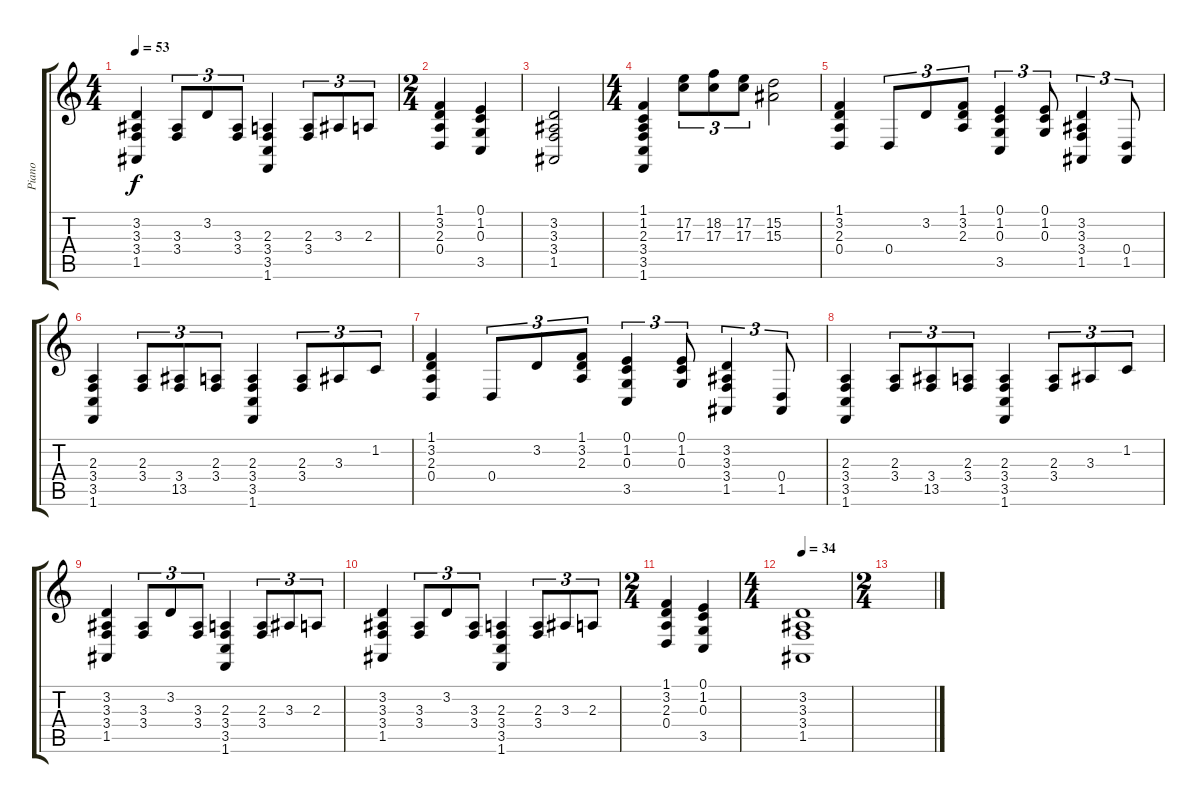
\track ("Piano" "Piano") {instrument acousticgrandpiano}
\staff {score tabs}
\tuning (E4 B3 G3 D3 A2 E2) {hide}
\ts (4 4)
\tempo 53
\clef g2
\ks c
(3.2 3.3 3.4 1.5).4{dy f} (3.3 3.4).8{tu (3 2)} 3.2.8{tu (3 2)} (3.3 3.4).8{tu (3 2)} (2.3 3.4 3.5 1.6).4 (2.3 3.4).8{tu (3 2)} 3.3.8{tu (3 2)} 2.3.8{tu (3 2)} |
\ts (2 4)
(1.1 3.2 2.3 0.4).4 (0.1 1.2 0.3 3.5).4 |
(3.2 3.3 3.4 1.5).2 |
\ts (4 4)
(1.1 1.2 2.3 3.4 3.5 1.6).4 (17.2 17.3).8{tu (3 2)} (18.2 17.3).8{tu (3 2)} (17.2 17.3).8{tu (3 2)} (15.2 15.3).2 |
(1.1 3.2 2.3 0.4).4 0.4.8{tu (3 2)} 3.2.8{tu (3 2)} (1.1 3.2 2.3).8{tu (3 2)} (0.1 1.2 0.3 3.5).4{tu (3 2)} (0.1 1.2 0.3).8{tu (3 2)} (3.2 3.3 3.4 1.5).4{tu (3 2)} (0.4 1.5).8{tu (3 2)} |
(2.3 3.4 3.5 1.6).4 (2.3 3.4).8{tu (3 2)} (3.4 13.5).8{tu (3 2)} (2.3 3.4).8{tu (3 2)} (2.3 3.4 3.5 1.6).4 (2.3 3.4).8{tu (3 2)} 3.3.8{tu (3 2)} 1.2.8{tu (3 2)} |
(1.1 3.2 2.3 0.4).4 0.4.8{tu (3 2)} 3.2.8{tu (3 2)} (1.1 3.2 2.3).8{tu (3 2)} (0.1 1.2 0.3 3.5).4{tu (3 2)} (0.1 1.2 0.3).8{tu (3 2)} (3.2 3.3 3.4 1.5).4{tu (3 2)} (0.4 1.5).8{tu (3 2)} |
(2.3 3.4 3.5 1.6).4 (2.3 3.4).8{tu (3 2)} (3.4 13.5).8{tu (3 2)} (2.3 3.4).8{tu (3 2)} (2.3 3.4 3.5 1.6).4 (2.3 3.4).8{tu (3 2)} 3.3.8{tu (3 2)} 1.2.8{tu (3 2)} |
(3.2 3.3 3.4 1.5).4 (3.3 3.4).8{tu (3 2)} 3.2.8{tu (3 2)} (3.3 3.4).8{tu (3 2)} (2.3 3.4 3.5 1.6).4 (2.3 3.4).8{tu (3 2)} 3.3.8{tu (3 2)} 2.3.8{tu (3 2)} |
(3.2 3.3 3.4 1.5).4 (3.3 3.4).8{tu (3 2)} 3.2.8{tu (3 2)} (3.3 3.4).8{tu (3 2)} (2.3 3.4 3.5 1.6).4 (2.3 3.4).8{tu (3 2)} 3.3.8{tu (3 2)} 2.3.8{tu (3 2)} |
\ts (2 4)
(1.1 3.2 2.3 0.4).4 (0.1 1.2 0.3 3.5).4 |
\ts (4 4)
\tempo 34
(3.2 3.3 3.4 1.5).1{instrument acousticgrandpiano} |
\ts (2 4)
